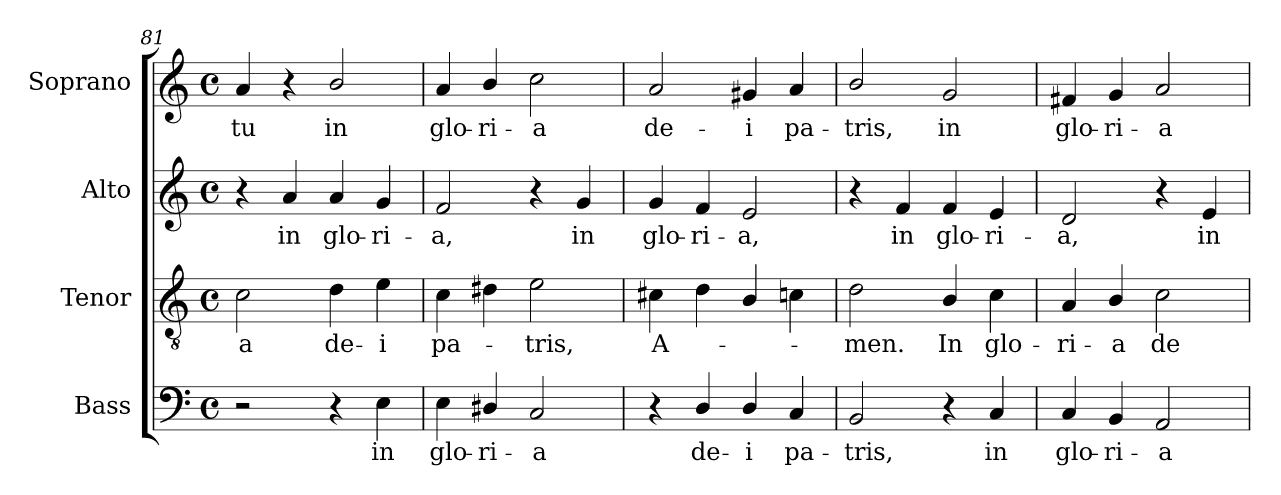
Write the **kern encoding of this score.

**kern	**text	**kern	**text	**kern	**text	**kern	**text
*part4	*part4	*part3	*part3	*part2	*part2	*part1	*part1
*staff4	*staff4	*staff3	*staff3	*staff2	*staff2	*staff1	*staff1
*I"Bass	*	*I"Tenor	*	*I"Alto	*	*I"Soprano	*
*I'B.	*	*I'T.	*	*I'A.	*	*I'S.	*
*clefF4	*	*clefGv2	*	*clefG2	*	*clefG2	*
*	*	*ITrd7c12	*	*	*	*	*
*k[]	*	*k[]	*	*k[]	*	*k[]	*
*C:	*	*C:	*	*C:	*	*C:	*
*M4/4	*	*M4/4	*	*M4/4	*	*M4/4	*
*met(c)	*	*met(c)	*	*met(c)	*	*met(c)	*
=81	=81	=81	=81	=81	=81	=81	=81
!	!	!	!LO:LY:b:color=#000000	!	!	!	!
!	!	!	!	!	!	!	!LO:LY:b:color=#000000
2r	.	2Ci\	-a	4r	.	4ai/	-tu
!	!	!	!	!	!LO:LY:b:color=#000000	!	!
.	.	.	.	4ai/	in	4r	.
!	!	!	!LO:LY:b:color=#000000	!	!	!	!
!	!	!	!	!	!LO:LY:b:color=#000000	!	!
!	!	!	!	!	!	!	!LO:LY:b:color=#000000
4r	.	4Di\	de-	4ai/	glo-	2bi/	in
!	!LO:LY:b:color=#000000	!	!	!	!	!	!
!	!	!	!LO:LY:b:color=#000000	!	!	!	!
!	!	!	!	!	!LO:LY:b:color=#000000	!	!
4Ei\	in	4Ei\	-i	4gi/	-ri-	.	.
=82	=82	=82	=82	=82	=82	=82	=82
!	!LO:LY:b:color=#000000	!	!	!	!	!	!
!	!	!	!LO:LY:b:color=#000000	!	!	!	!
!	!	!	!	!	!LO:LY:b:color=#000000	!	!
!	!	!	!	!	!	!	!LO:LY:b:color=#000000
4Ei\	glo-	4Ci\	pa-	2fi/	-a,	4ai/	glo-
!	!LO:LY:b:color=#000000	!	!	!	!	!	!
!	!	!	!	!	!	!	!LO:LY:b:color=#000000
4D#Xi/	-ri-	4D#Xi\	.	.	.	4bi/	-ri-
!	!LO:LY:b:color=#000000	!	!	!	!	!	!
!	!	!	!LO:LY:b:color=#000000	!	!	!	!
!	!	!	!	!	!	!	!LO:LY:b:color=#000000
2Ci/	-a	2Ei\	-tris,	4r	.	2cci\	-a
!	!	!	!	!	!LO:LY:b:color=#000000	!	!
.	.	.	.	4gi/	in	.	.
=83	=83	=83	=83	=83	=83	=83	=83
!	!	!	!LO:LY:b:color=#000000	!	!	!	!
!	!	!	!	!	!LO:LY:b:color=#000000	!	!
!	!	!	!	!	!	!	!LO:LY:b:color=#000000
4r	.	4C#Xi\	A-	4gi/	glo-	2ai/	de-
!	!LO:LY:b:color=#000000	!	!	!	!	!	!
!	!	!	!	!	!LO:LY:b:color=#000000	!	!
4Di/	de-	4Di\	.	4fi/	-ri-	.	.
!	!LO:LY:b:color=#000000	!	!	!	!	!	!
!	!	!	!	!	!LO:LY:b:color=#000000	!	!
!	!	!	!	!	!	!	!LO:LY:b:color=#000000
4Di/	-i	4BBi/	.	2ei/	-a,	4g#Xi/	-i
!	!LO:LY:b:color=#000000	!	!	!	!	!	!
!	!	!	!	!	!	!	!LO:LY:b:color=#000000
4Ci/	pa-	4Cni\	.	.	.	4ai/	pa-
!!LO:PB:g=z
=84	=84	=84	=84	=84	=84	=84	=84
!	!LO:LY:b:color=#000000	!	!	!	!	!	!
!	!	!	!LO:LY:b:color=#000000	!	!	!	!
!	!	!	!	!	!	!	!LO:LY:b:color=#000000
2BBi/	-tris,	2Di\	-men.	4r	.	2bi/	-tris,
!	!	!	!	!	!LO:LY:b:color=#000000	!	!
.	.	.	.	4fi/	in	.	.
!	!	!	!LO:LY:b:color=#000000	!	!	!	!
!	!	!	!	!	!LO:LY:b:color=#000000	!	!
!	!	!	!	!	!	!	!LO:LY:b:color=#000000
4r	.	4BBi/	In	4fi/	glo-	2gi/	in
!	!LO:LY:b:color=#000000	!	!	!	!	!	!
!	!	!	!LO:LY:b:color=#000000	!	!	!	!
!	!	!	!	!	!LO:LY:b:color=#000000	!	!
4Ci/	in	4Ci\	glo-	4ei/	-ri-	.	.
=85	=85	=85	=85	=85	=85	=85	=85
!	!LO:LY:b:color=#000000	!	!	!	!	!	!
!	!	!	!LO:LY:b:color=#000000	!	!	!	!
!	!	!	!	!	!LO:LY:b:color=#000000	!	!
!	!	!	!	!	!	!	!LO:LY:b:color=#000000
4Ci/	glo-	4AAi/	-ri-	2di/	-a,	4f#Xi/	glo-
!	!LO:LY:b:color=#000000	!	!	!	!	!	!
!	!	!	!LO:LY:b:color=#000000	!	!	!	!
!	!	!	!	!	!	!	!LO:LY:b:color=#000000
4BBi/	-ri-	4BBi/	-a	.	.	4gi/	-ri-
!	!LO:LY:b:color=#000000	!	!	!	!	!	!
!	!	!	!LO:LY:b:color=#000000	!	!	!	!
!	!	!	!	!	!	!	!LO:LY:b:color=#000000
2AAi/	-a	2Ci\	de-	4r	.	2ai/	-a
!	!	!	!	!	!LO:LY:b:color=#000000	!	!
.	.	.	.	4ei/	in	.	.
=	=	=	=	=	=	=	=
*-	*-	*-	*-	*-	*-	*-	*-
